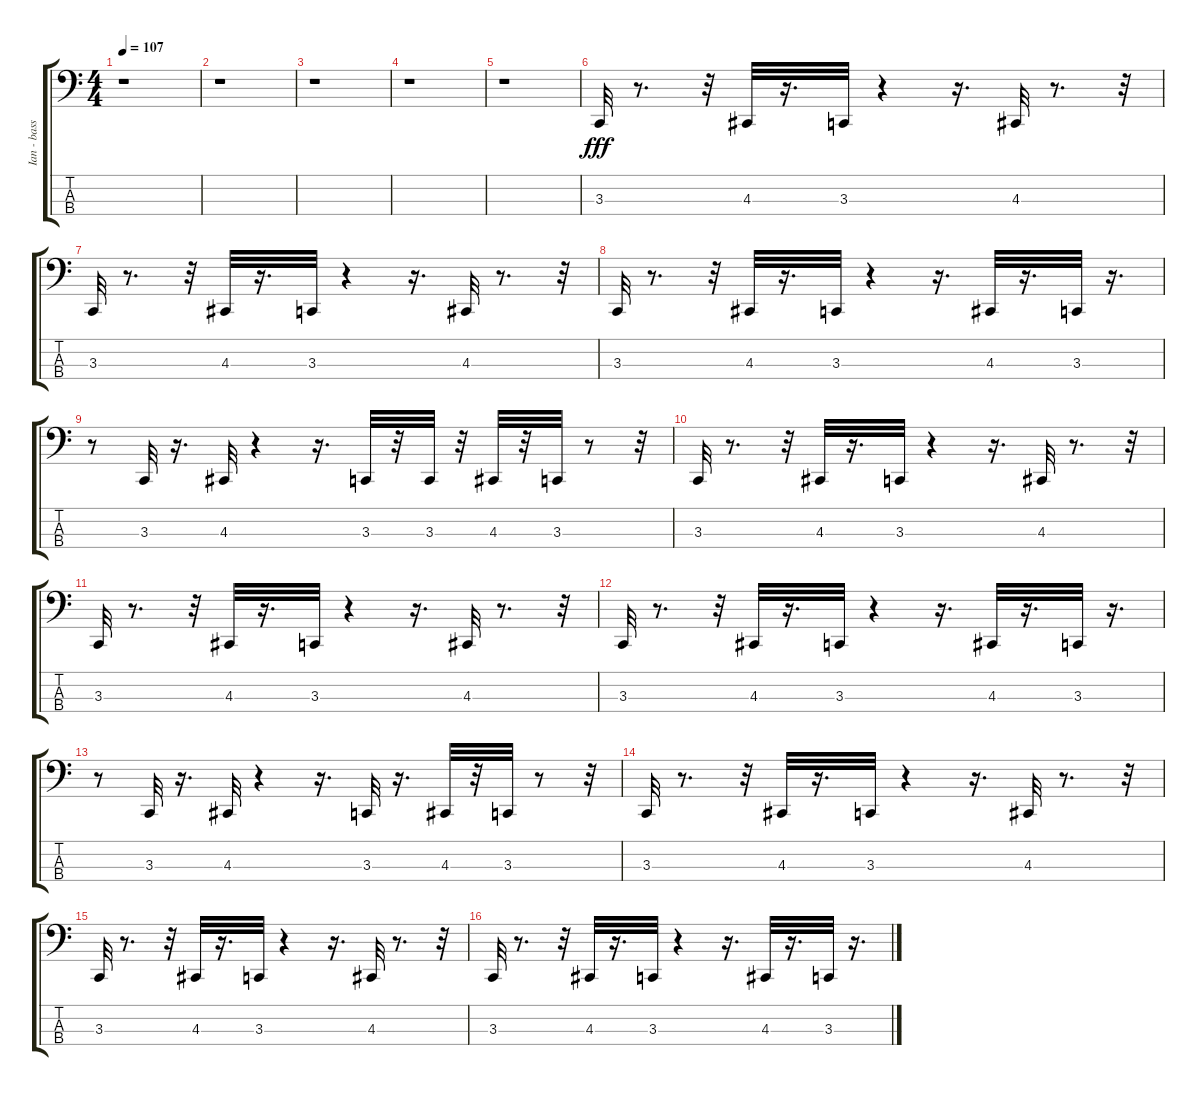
\track ("Ian - bass/snare/stick" "Ian - bass") {instrument acousticgrandpiano}
\staff {score tabs}
\tuning (G2 D2 A1 E1) {hide}
\ts (4 4)
\tempo 107
\clef f4
\ks c
r.1{dy fff instrument acousticgrandpiano} |
r.1 |
r.1 |
r.1 |
r.1 |
3.3.32 r.8{d} r.32 4.3.32 r.16{d} 3.3.32 r.4 r.16{d} 4.3.32 r.8{d} r.32 |
3.3.32 r.8{d} r.32 4.3.32 r.16{d} 3.3.32 r.4 r.16{d} 4.3.32 r.8{d} r.32 |
3.3.32 r.8{d} r.32 4.3.32 r.16{d} 3.3.32 r.4 r.16{d} 4.3.32 r.16{d} 3.3.32 r.16{d} |
r.8 3.3.32 r.16{d} 4.3.32 r.4 r.16{d} 3.3.32 r.32 3.3.32 r.32 4.3.32 r.32 3.3.32 r.8 r.32 |
3.3.32 r.8{d} r.32 4.3.32 r.16{d} 3.3.32 r.4 r.16{d} 4.3.32 r.8{d} r.32 |
3.3.32 r.8{d} r.32 4.3.32 r.16{d} 3.3.32 r.4 r.16{d} 4.3.32 r.8{d} r.32 |
3.3.32 r.8{d} r.32 4.3.32 r.16{d} 3.3.32 r.4 r.16{d} 4.3.32 r.16{d} 3.3.32 r.16{d} |
r.8 3.3.32 r.16{d} 4.3.32 r.4 r.16{d} 3.3.32 r.16{d} 4.3.32 r.32 3.3.32 r.8 r.32 |
3.3.32 r.8{d} r.32 4.3.32 r.16{d} 3.3.32 r.4 r.16{d} 4.3.32 r.8{d} r.32 |
3.3.32 r.8{d} r.32 4.3.32 r.16{d} 3.3.32 r.4 r.16{d} 4.3.32 r.8{d} r.32 |
3.3.32 r.8{d} r.32 4.3.32 r.16{d} 3.3.32 r.4 r.16{d} 4.3.32 r.16{d} 3.3.32 r.16{d}
